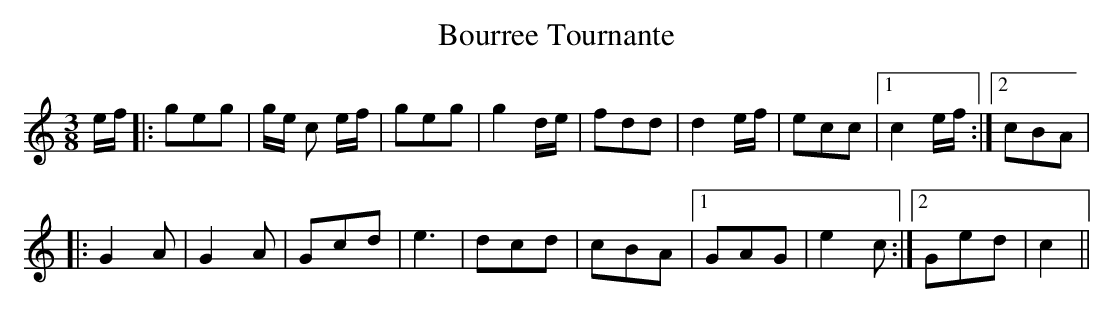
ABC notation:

X:1
T:Bourree Tournante
L:1/8
M:3/8
K:C
e/f/|:geg|g/e/ c e/f/|geg|g2 d/e/|fdd|d2 e/f/|ecc|1c2 e/f/:|2cBA|
|:G2A|G2A|Gcd|e3|dcd|cBA|1GAG|e2c:|2Ged|c2||
